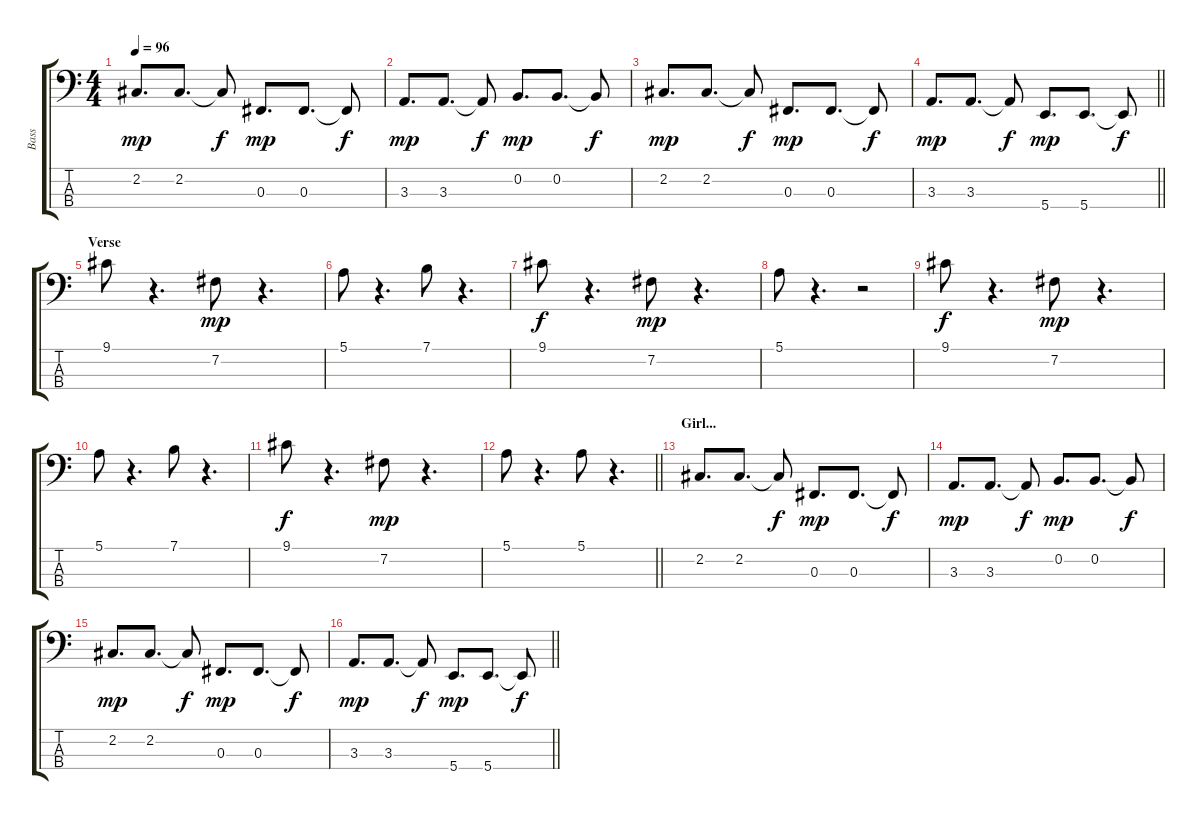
\track ("Bass" "Bass") {instrument electricbasspick}
\staff {score tabs}
\tuning (E2 B1 Gb1 B0) {hide}
\ts (4 4)
\tempo 96
\clef f4
\ks c
2.2.8{d dy mp} 2.2.8{d} 2.2{t}.8{dy f} 0.3.8{d dy mp} 0.3.8{d} 0.3{t}.8{dy f} |
3.3.8{d dy mp} 3.3.8{d} 3.3{t}.8{dy f} 0.2.8{d dy mp} 0.2.8{d} 0.2{t}.8{dy f} |
2.2.8{d dy mp} 2.2.8{d} 2.2{t}.8{dy f} 0.3.8{d dy mp} 0.3.8{d} 0.3{t}.8{dy f} |
\barLineRight lightlight
3.3.8{d dy mp} 3.3.8{d} 3.3{t}.8{dy f} 5.4.8{d dy mp} 5.4.8{d} 5.4{t}.8{dy f} |
\section ("" "Verse")
9.1.8 r.4{d} 7.2.8{dy mp} r.4{d} |
5.1.8 r.4{d} 7.1.8 r.4{d} |
9.1.8{dy f} r.4{d} 7.2.8{dy mp} r.4{d} |
5.1.8 r.4{d} r.2 |
9.1.8{dy f} r.4{d} 7.2.8{dy mp} r.4{d} |
5.1.8 r.4{d} 7.1.8 r.4{d} |
9.1.8{dy f} r.4{d} 7.2.8{dy mp} r.4{d} |
\barLineRight lightlight
5.1.8 r.4{d} 5.1.8 r.4{d} |
\section ("" "Girl...")
2.2.8{d} 2.2.8{d} 2.2{t}.8{dy f} 0.3.8{d dy mp} 0.3.8{d} 0.3{t}.8{dy f} |
3.3.8{d dy mp} 3.3.8{d} 3.3{t}.8{dy f} 0.2.8{d dy mp} 0.2.8{d} 0.2{t}.8{dy f} |
2.2.8{d dy mp} 2.2.8{d} 2.2{t}.8{dy f} 0.3.8{d dy mp} 0.3.8{d} 0.3{t}.8{dy f} |
\barLineRight lightlight
3.3.8{d dy mp} 3.3.8{d} 3.3{t}.8{dy f} 5.4.8{d dy mp} 5.4.8{d} 5.4{t}.8{dy f}
